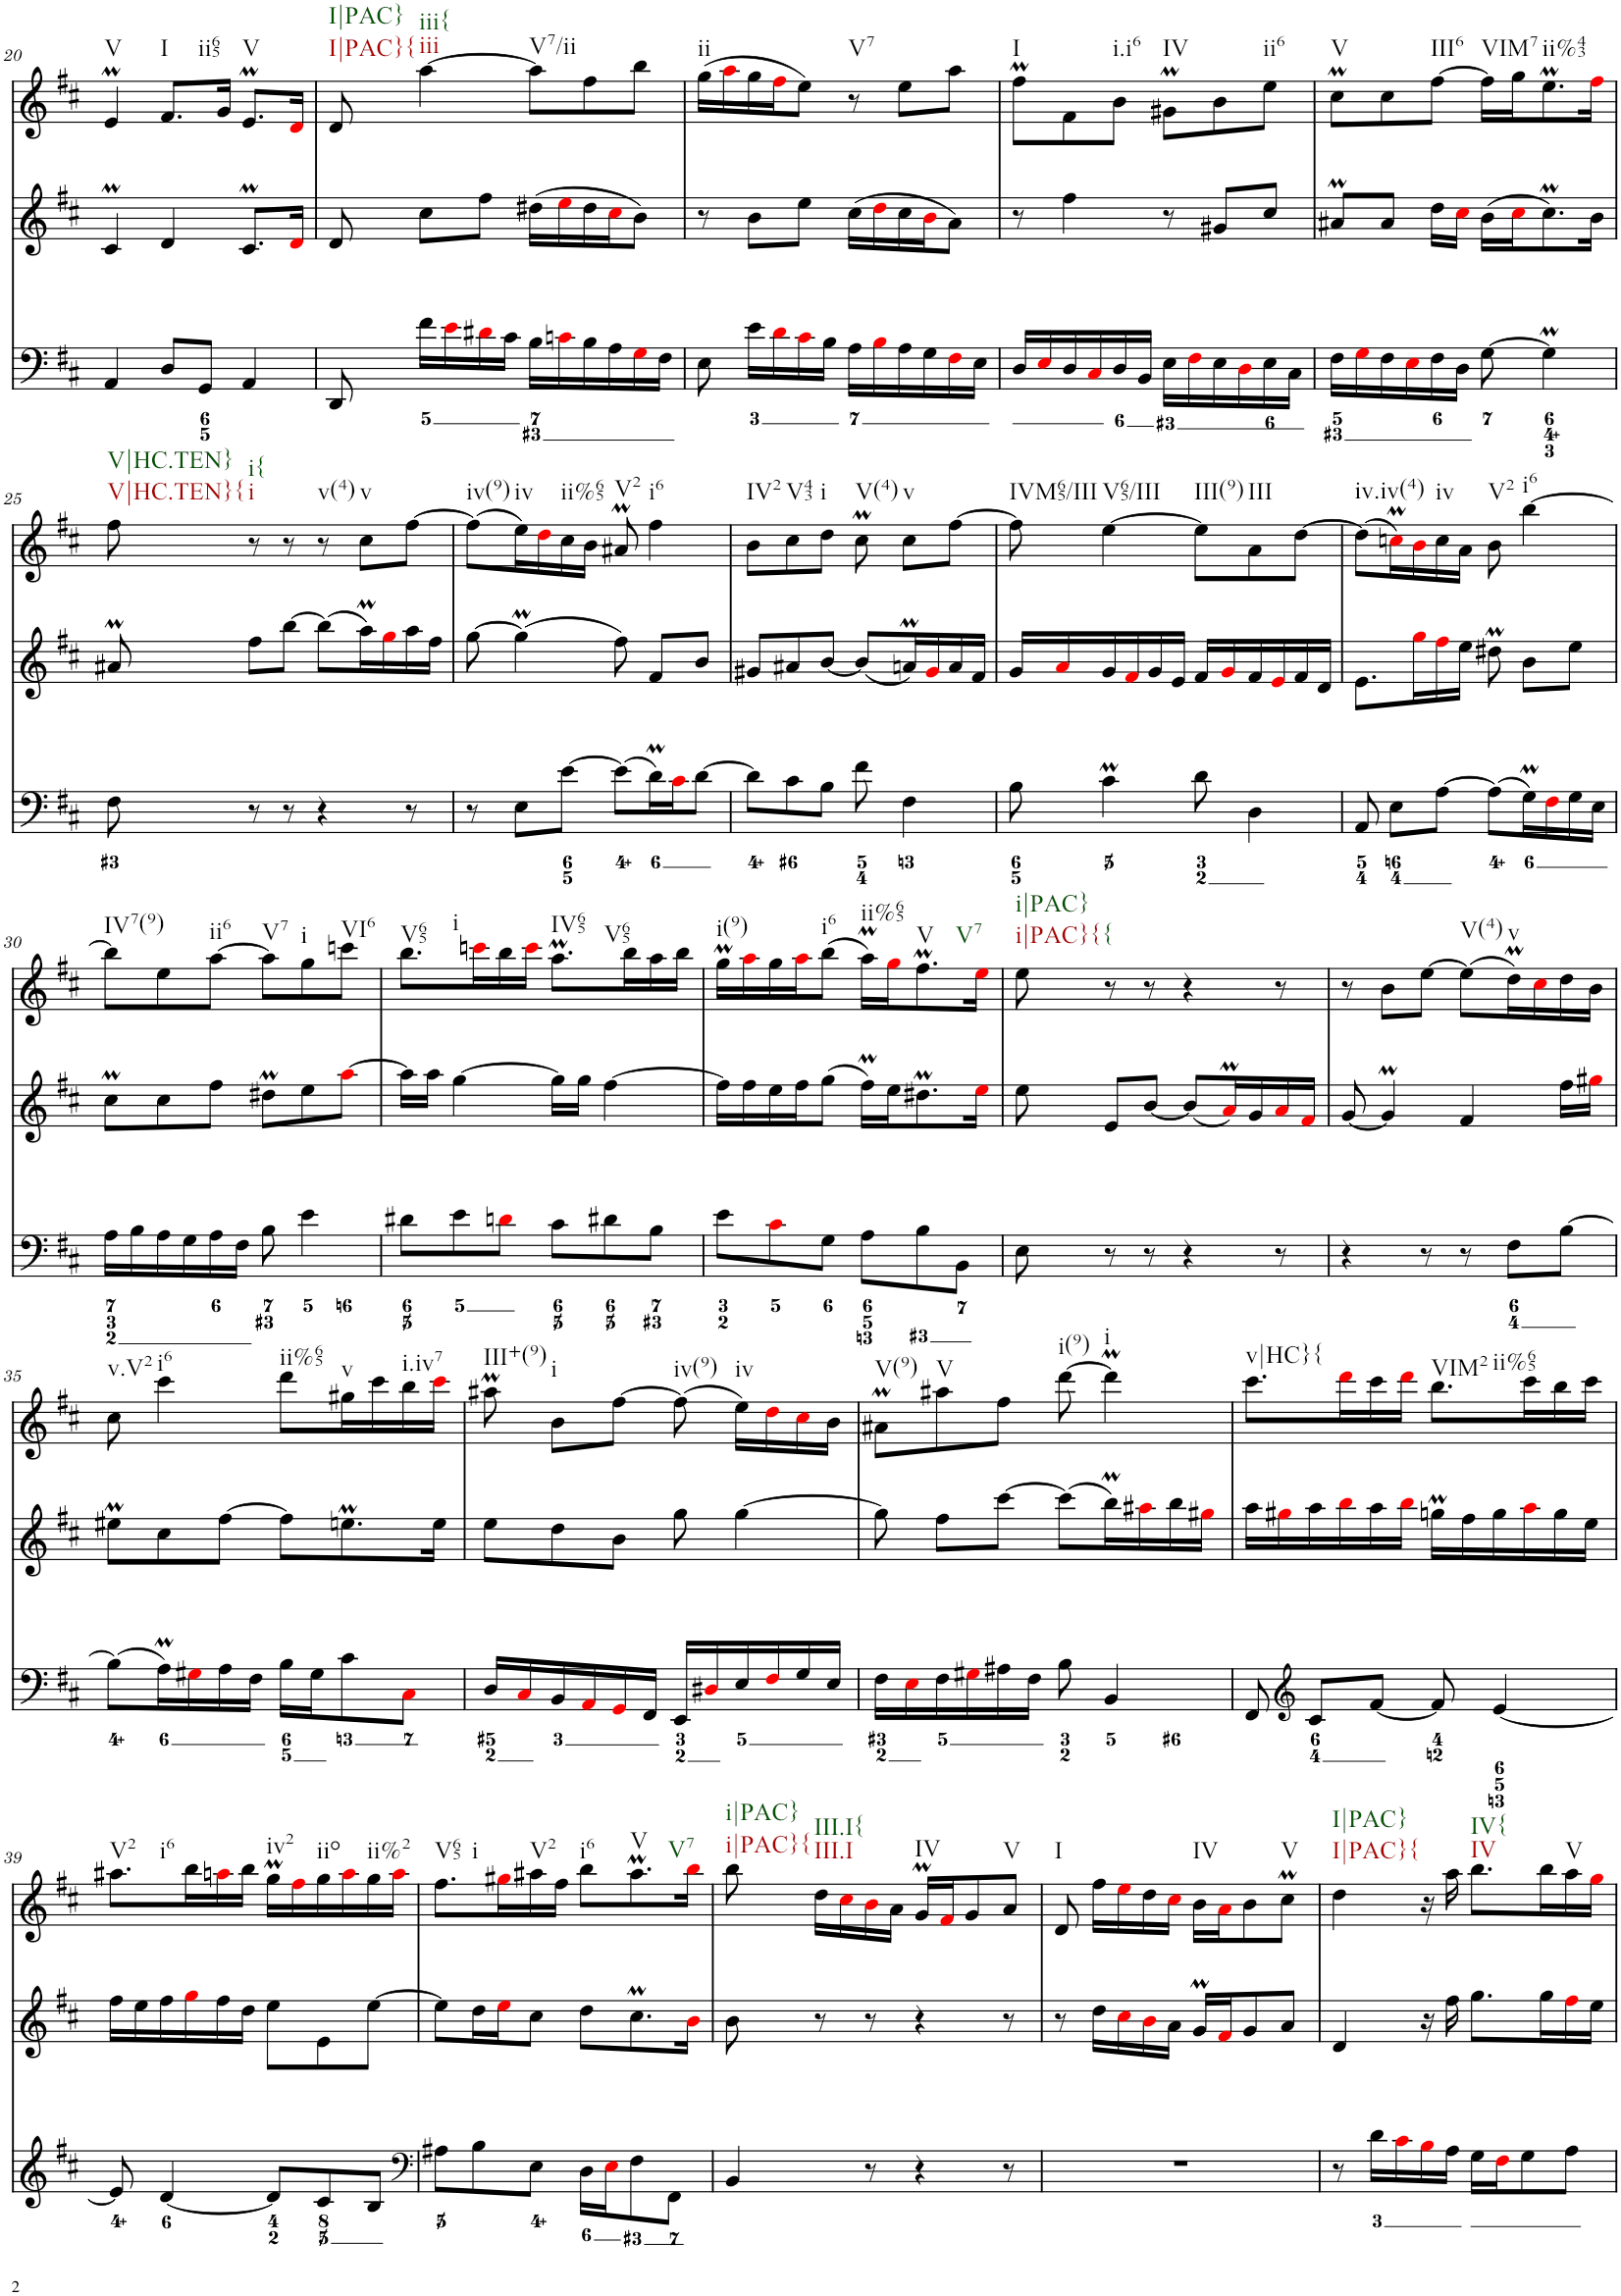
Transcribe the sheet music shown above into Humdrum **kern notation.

**kern	**kern	**kern
*part1	*part1	*part1
*staff3	*staff2	*staff1
*I"Piano	*	*
*I'Pno.	*	*
!!LO:PB:g=z
*clefF4	*clefG2	*clefG2
*k[f#c#]	*k[f#c#]	*k[f#c#]
*M6/8	*M6/8	*M6/8
=20	=20	=20
!	!	!LO:TX:b:t=V
4AA/	4c#m/	4eM/
!	!	!LO:TX:b:t=I
!	!	!LO:TX:b:t=ii65
8D/L	4d/	8.f#/L
8GG/J	.	.
.	.	16g/Jk
!	!	!LO:TX:b:t=V
4AA/	8.c#m/L	8.eM/L
.	16di/Jk	16di/Jk
=21	=21	=21
!	!	!LO:TX:b:t=I|PAC}{
!	!	!LO:TX:b:t=I|PAC}
8DD/	8d/	8d/
!	!	!LO:TX:b:t=iii
!	!	!LO:TX:b:t=iii{
16f#\LL	8cc#\L	[4aa\
16ei\	.	.
16d#Xi\	8ff#\J	.
16c#\JJ	.	.
!	!	!LO:TX:b:t=V7/ii
16B\LL	16dd#X\LL	8aa\L]
16cni\	16eei\	.
16B\	16dd#\	8ff#\
16A\	16cc#i\J	.
16Gi\	8b\J	8bb\J
16F#\JJ	.	.
=22	=22	=22
!	!	!LO:TX:b:t=ii
8E\	8r	(16gg\LL
.	.	16aai\
16e\LL	8b\L	16gg\
16di\	.	16ff#i\J
16c#i\	8ee\J	8ee\J)
16B\JJ	.	.
!	!	!LO:TX:b:t=V7
16A\LL	16cc#\LL	8r
16Bi\	16ddi\	.
16A\	16cc#\	8ee\L
16G\	16bi\J	.
16F#i\	8a\J	8aa\J
16E\JJ	.	.
=23	=23	=23
!	!	!LO:TX:b:t=I
16D/LL	8r	8ff#m\L
16Ei/	.	.
16D/	4ff#\	8f#\
16C#i/	.	.
!	!	!LO:TX:b:t=i.i6
16D/	.	8b\J
16BB/JJ	.	.
!	!	!LO:TX:b:t=IV
16E\LL	8r	8g#Xm\L
16F#i\	.	.
16E\	8g#X/L	8b\
16Di\	.	.
!	!	!LO:TX:b:t=ii6
16E\	8cc#/J	8ee\J
16C#\JJ	.	.
=24	=24	=24
!	!	!LO:TX:b:t=V
16F#\LL	8a#Xm/L	8cc#m\L
16Gi\	.	.
16F#\	8a#/J	8cc#\
16Ei\	.	.
!	!	!LO:TX:b:t=III6
16F#\	16dd\LL	[8ff#\J
16D\JJ	16cc#i\JJ	.
!	!	!LO:TX:b:t=VIM7
[8G\	16b\LL	16ff#\LL]
.	16cc#i\J	16gg\J
!	!	!LO:TX:b:t=ii%43
4GM\]	8.cc#m\	8.eeM\
.	16b\Jk	16ff#i\Jk
!!LO:LB:g=z
=25	=25	=25
!	!	!LO:TX:b:t=V|HC.TEN}{
!	!	!LO:TX:b:t=V|HC.TEN}
8F#\	8a#Xm/	8ff#\
!	!	!LO:TX:b:t=i
!	!	!LO:TX:b:t=i{
8r	8ff#\L	8r
8r	[8bb\J	8r
!	!	!LO:TX:b:t=v(4)
4r	8bb\L]	8r
!	!	!LO:TX:b:t=v
.	16aaM\L	8cc#\L
.	16ggi\	.
8r	16aa\	[8ff#\J
.	16ff#\JJ	.
=26	=26	=26
!	!	!LO:TX:b:t=iv(9)
8r	[8gg\	(8ff#\L]
!	!	!LO:TX:b:t=iv
8E\L	4ggM\]	16ee\L)
.	.	16ddi\
!	!	!LO:TX:b:t=ii%65
[8e\J	.	16cc#\
.	.	16b\JJ
!	!	!LO:TX:b:t=V2
8e\L]	8ff#\	8a#Xm/
!	!	!LO:TX:b:t=i6
16dM\L	8f#/L	4ff#\
16c#i\J	.	.
[8d\J	8b/J	.
=27	=27	=27
!	!	!LO:TX:b:t=IV2
8d\L]	8g#X/L	8b\L
!	!	!LO:TX:b:t=V43
8c#\	8a#X/	8cc#\
!	!	!LO:TX:b:t=i
8B\J	[8b/J	8dd\J
!	!	!LO:TX:b:t=V(4)
8f#\	8b/L]	8cc#m\
!	!	!LO:TX:b:t=v
4F#\	16anM/L	8cc#\L
.	16g#i/	.
.	16a/	[8ff#\J
.	16f#/JJ	.
=28	=28	=28
!	!	!LO:TX:b:t=IVM65/III
8B\	16g/LL	8ff#\]
.	16ai/	.
!	!	!LO:TX:b:t=V65/III
4c#m\	16g/	[4ee\
.	16f#i/	.
.	16g/	.
.	16e/JJ	.
!	!	!LO:TX:b:t=III(9)
8d\	16f#/LL	8ee\L]
.	16gi/	.
!	!	!LO:TX:b:t=III
4D\	16f#/	8a\
.	16ei/	.
.	16f#/	[8dd\J
.	16d/JJ	.
=29	=29	=29
!	!	!LO:TX:b:t=iv.iv(4)
8AA/	8.e\L	(8dd\L]
8E\L	.	16ccnMi\L)
.	16ggi\L	16bi\
!	!	!LO:TX:b:t=iv
[8A\J	16ff#i\	16cc\
.	16ee\JJ	16a\JJ
!	!	!LO:TX:b:t=V2
8A\L]	8dd#Xm\	8b\
!	!	!LO:TX:b:t=i6
16GM\L	8b\L	[4bb\
16F#i\	.	.
16G\	8ee\J	.
16E\JJ	.	.
!!LO:LB:g=z
=30	=30	=30
!	!	!LO:TX:b:t=IV7(9)
16A\LL	8cc#m\L	8bb\L]
16B\	.	.
16A\	8cc#\	8ee\
16G\	.	.
!	!	!LO:TX:b:t=ii6
16A\	8ff#\J	[8aa\J
16F#\JJ	.	.
!	!	!LO:TX:b:t=V7
8B\	8dd#Xm\L	8aa\L]
!	!	!LO:TX:b:t=i
4e\	8ee\	8gg\
!	!	!LO:TX:b:t=VI6
.	[8aai\J	8cccn\J
=31	=31	=31
!	!	!LO:TX:b:t=V65
!	!	!LO:TX:b:t=i
8d#X\L	16aa\LL]	8.bb\L
.	16aa\JJ	.
8e\	[4gg\	.
.	.	16cccni\L
8dni\J	.	16bb\
.	.	16ccci\JJ
!	!	!LO:TX:b:t=IV65
!	!	!LO:TX:b:t=V65
8c#\L	16gg\LL]	8.aaM\L
.	16gg\JJ	.
8d#X\	[4ff#\	.
.	.	16bb\L
8B\J	.	16aa\
.	.	16bb\JJ
=32	=32	=32
!	!	!LO:TX:b:t=i(9)
8e\L	16ff#\LL]	16ggM\LL
.	16ff#\	16aai\
8c#i\	16ee\	16gg\
.	16ff#\J	16aai\J
!	!	!LO:TX:b:t=i6
8G\J	8gg\J	(8bb\J
!	!	!LO:TX:b:t=ii%65
8A\L	16ff#m\LL	16aaM\LL)
.	16ee\J	16ggi\J
!	!	!LO:TX:b:t=V
!	!	!LO:TX:b:t=V7
8B\	8.dd#Xm\	8.ff#m\
8BB\J	.	.
.	16eei\Jk	16eei\Jk
=33	=33	=33
!	!	!LO:TX:b:t=i|PAC}{
!	!	!LO:TX:b:t=i|PAC}
8E\	8ee\	8ee\
!	!	!LO:TX:b:t={
8r	8e/L	8r
8r	[8b/J	8r
4r	8b/L]	4r
.	16aMi/L	.
.	16g/	.
8r	16ai/	8r
.	16f#i/JJ	.
=34	=34	=34
4r	[8g/	8r
.	4gM/]	8b\L
8r	.	[8ee\J
!	!	!LO:TX:b:t=V(4)
8r	4f#/	(8ee\L]
!	!	!LO:TX:b:t=v
8F#\L	.	16ddM\L)
.	.	16cc#i\
[8B\J	16ff#\LL	16dd\
.	16gg#Xi\JJ	16b\JJ
!!LO:LB:g=z
=35	=35	=35
!	!	!LO:TX:b:t=v.V2
8B\L]	8ee#Xm\L	8cc#\
!	!	!LO:TX:b:t=i6
16AM\L	8cc#\	4ccc#\
16G#Xi\	.	.
16A\	[8ff#\J	.
16F#\JJ	.	.
!	!	!LO:TX:b:t=ii%65
16B\LL	8ff#\L]	8ddd\L
16G#\J	.	.
!	!	!LO:TX:b:t=v
8c#\	8.eenM\	16gg#X\L
.	.	16ccc#\
!	!	!LO:TX:b:t=i.iv7
8C#i\J	.	16bb\
.	16ee\Jk	16ccc#i\JJ
=36	=36	=36
!	!	!LO:TX:b:t=III+(9)
16D/LL	8ee\L	8aa#Xm\
16C#i/	.	.
!	!	!LO:TX:b:t=i
16BB/	8dd\	8b\L
16AAi/	.	.
16GGi/	8b\J	[8ff#\J
16FF#/JJ	.	.
!	!	!LO:TX:b:t=iv(9)
16EE/LL	8gg\	(8ff#\]
16D#Xi/	.	.
!	!	!LO:TX:b:t=iv
16E/	[4gg\	16ee\LL)
16F#i/	.	16ddi\
16G/	.	16cc#i\
16E/JJ	.	16b\JJ
=37	=37	=37
!	!	!LO:TX:b:t=V(9)
16F#\LL	8gg\]	8a#Xm\L
16Ei\	.	.
!	!	!LO:TX:b:t=V
16F#\	8ff#\L	8aa#X\
16G#Xi\	.	.
16A#X\	[8ccc#\J	8ff#\J
16F#\JJ	.	.
!	!	!LO:TX:b:t=i(9)
8B\	8ccc#\L]	[8ddd\
!	!	!LO:TX:b:t=i
4BB/	16bbM\L	4dddM\]
.	16aa#Xi\	.
.	16bb\	.
.	16gg#Xi\JJ	.
=38	=38	=38
!	!	!LO:TX:b:t=v|HC}{
8FF#/	16aa\LL	8.ccc#\L
.	16gg#Xi\	.
*clefG2	*	*
8c#/L	16aa\	.
.	16bbi\	16dddi\L
[8f#/J	16aa\	16ccc#\
.	16bbi\JJ	16dddi\JJ
!	!	!LO:TX:b:t=VIM2
!	!	!LO:TX:b:t=ii%65
8f#/]	16ggnM\LL	8.bb\L
.	16ff#\	.
[4e/	16gg\	.
.	16aai\	16ccc#\L
.	16gg\	16bb\
.	16ee\JJ	16ccc#\JJ
!!LO:LB:g=z
=39	=39	=39
!	!	!LO:TX:b:t=V2
!	!	!LO:TX:b:t=i6
8e/]	16ff#\LL	8.aa#X\L
.	16ee\	.
[4d/	16ff#\	.
.	16ggi\	16bb\L
.	16ff#\	16aani\
.	16dd\JJ	16bb\JJ
!	!	!LO:TX:b:t=iv2
8d/L]	8ee\L	16ggM\LL
.	.	16ff#i\
!	!	!LO:TX:b:t=iio
8c#/	8e\	16gg\
.	.	16aai\
!	!	!LO:TX:b:t=ii%2
8B/J	[8ee\J	16gg\
.	.	16aai\JJ
=40	=40	=40
*clefF4	*	*
!	!	!LO:TX:b:t=V65
!	!	!LO:TX:b:t=i
8A#X\L	8ee\L]	8.ff#\L
8B\	16dd\L	.
.	16eei\J	16gg#Xi\L
!	!	!LO:TX:b:t=V2
8E\J	8cc#\J	16aa#X\
.	.	16ff#\JJ
!	!	!LO:TX:b:t=i6
16D\LL	8dd\L	8bb\L
16Ei\J	.	.
!	!	!LO:TX:b:t=V
!	!	!LO:TX:b:t=V7
8F#\	8.cc#m\	8.aa#m\
8FF#\J	.	.
.	16bi\Jk	16bbi\Jk
=41	=41	=41
!	!	!LO:TX:b:t=i|PAC}{
!	!	!LO:TX:b:t=i|PAC}
4BB/	8b\	8bb\
!	!	!LO:TX:b:t=III.I
!	!	!LO:TX:b:t=III.I{
.	8r	16dd\LL
.	.	16cc#i\
8r	8r	16bi\
.	.	16a\JJ
!	!	!LO:TX:b:t=IV
4r	4r	16gM/LL
.	.	16f#i/J
.	.	8g/
!	!	!LO:TX:b:t=V
8r	8r	8a/J
=42	=42	=42
!	!	!LO:TX:b:t=I
2.r	8r	8d/
.	16dd\LL	16ff#\LL
.	16cc#i\	16eei\
.	16bi\	16dd\
.	16a\JJ	16cc#i\JJ
!	!	!LO:TX:b:t=IV
.	16gM/LL	16b\LL
.	16f#i/J	16ai\J
.	8g/	8b\
!	!	!LO:TX:b:t=V
.	8a/J	8cc#m\J
=43	=43	=43
!	!	!LO:TX:b:t=I|PAC}{
!	!	!LO:TX:b:t=I|PAC}
8r	4d/	4dd\
16d\LL	.	.
16c#i\	.	.
16Bi\	16r	16r
16A\JJ	16ff#\	16aa\
!	!	!LO:TX:b:t=IV
!	!	!LO:TX:b:t=IV{
16G\LL	8.gg\L	8.bb\L
16F#i\J	.	.
8G\	.	.
.	16gg\L	16bb\L
!	!	!LO:TX:b:t=V
8A\J	16ff#i\	16aa\
.	16ee\JJ	16ggi\JJ
=	=	=
*-	*-	*-
